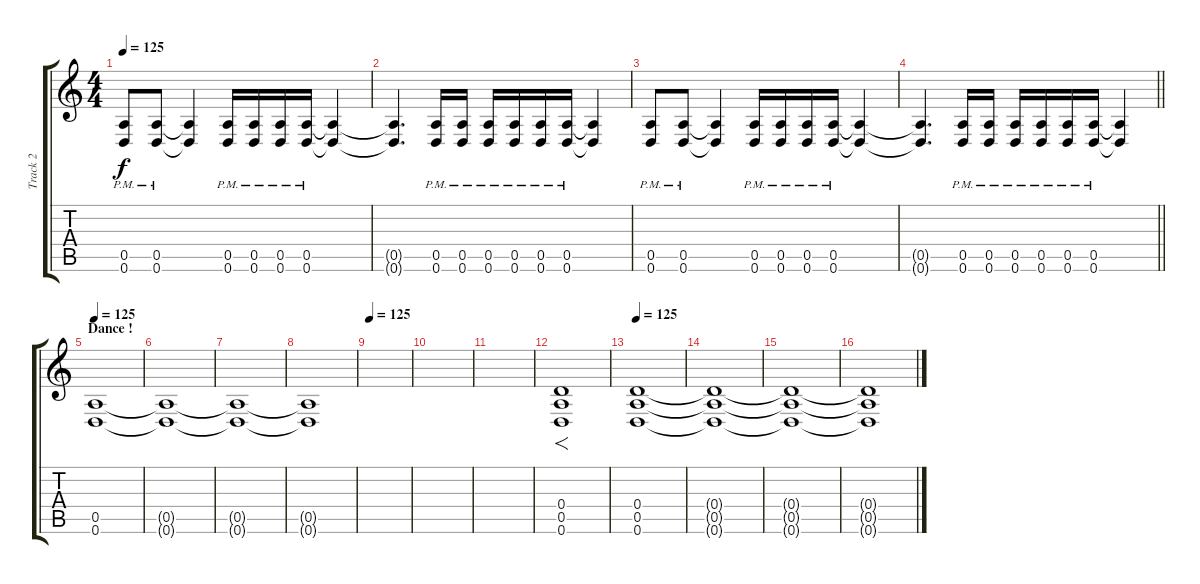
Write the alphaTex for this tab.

\track ("Track 2" "Track 2") {instrument distortionguitar}
\staff {score tabs}
\tuning (E4 B3 G3 D3 A2 D2) {hide}
\ts (4 4)
\tempo 125
\clef g2
\ks c
(0.5{pm} 0.6{pm}).8{dy f} (0.5{pm} 0.6{pm}).8 (0.5{t} 0.6{t}).4 (0.5{pm} 0.6{pm}).16 (0.5{pm} 0.6{pm}).16 (0.5{pm} 0.6{pm}).16 (0.5{pm} 0.6{pm}).16 (0.5{t} 0.6{t}).4 |
(0.5{t} 0.6{t}).4{d} (0.5{pm} 0.6{pm}).16 (0.5{pm} 0.6{pm}).16 (0.5{pm} 0.6{pm}).16 (0.5{pm} 0.6{pm}).16 (0.5{pm} 0.6{pm}).16 (0.5{pm} 0.6{pm}).16 (0.5{t} 0.6{t}).4 |
(0.5{pm} 0.6{pm}).8 (0.5{pm} 0.6{pm}).8 (0.5{t} 0.6{t}).4 (0.5{pm} 0.6{pm}).16 (0.5{pm} 0.6{pm}).16 (0.5{pm} 0.6{pm}).16 (0.5{pm} 0.6{pm}).16 (0.5{t} 0.6{t}).4 |
\barLineRight lightlight
(0.5{t} 0.6{t}).4{d} (0.5{pm} 0.6{pm}).16 (0.5{pm} 0.6{pm}).16 (0.5{pm} 0.6{pm}).16 (0.5{pm} 0.6{pm}).16 (0.5{pm} 0.6{pm}).16 (0.5{pm} 0.6{pm}).16 (0.5{t} 0.6{t}).4 |
\section ("" "Dance !")
\tempo 125
(0.5 0.6).1{volume 0} |
(0.5{t} 0.6{t}).1 |
(0.5{t} 0.6{t}).1 |
(0.5{t} 0.6{t}).1 |
\tempo 125
|
|
|
(0.4 0.5 0.6).1{f volume 16} |
\tempo 125
(0.4 0.5 0.6).1{volume 16} |
(0.4{t} 0.5{t} 0.6{t}).1 |
(0.4{t} 0.5{t} 0.6{t}).1 |
(0.4{t} 0.5{t} 0.6{t}).1
